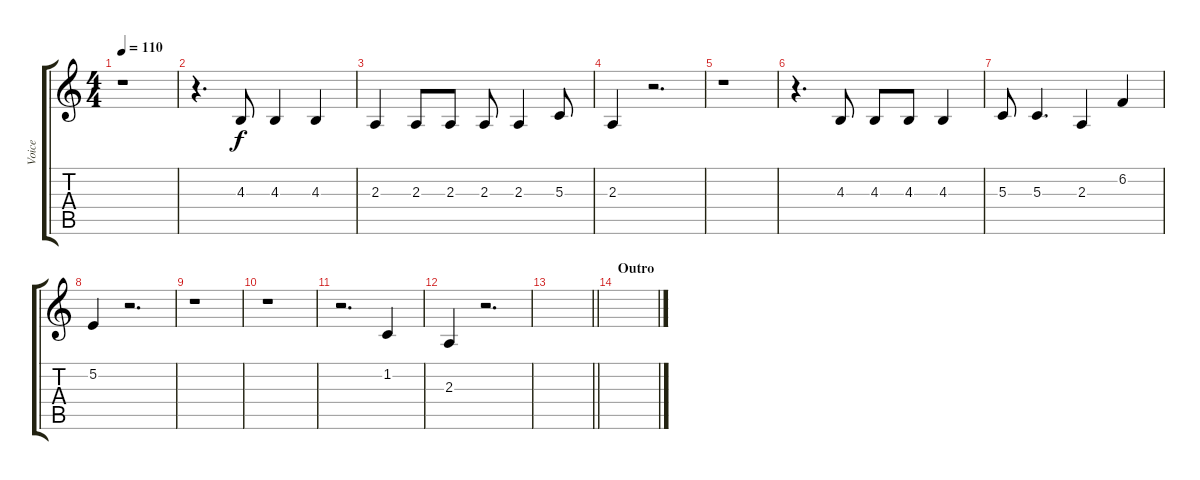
\track ("Voice" "Voice") {instrument flute}
\staff {score tabs}
\tuning (E4 B3 G3 D3 A2 E2) {hide}
\ts (4 4)
\tempo 110
\clef g2
\ks c
r.1{dy f} |
r.4{d} 4.3.8 4.3.4 4.3.4 |
2.3.4 2.3.8 2.3.8 2.3.8 2.3.4 5.3.8 |
2.3.4 r.2{d} |
r.1 |
r.4{d} 4.3.8 4.3.8 4.3.8 4.3.4 |
5.3.8 5.3.4{d} 2.3.4 6.2.4 |
5.2.4 r.2{d} |
r.1 |
r.1 |
r.2{d} 1.2.4 |
2.3.4 r.2{d} |
\barLineRight lightlight
|
\section ("" "Outro")
